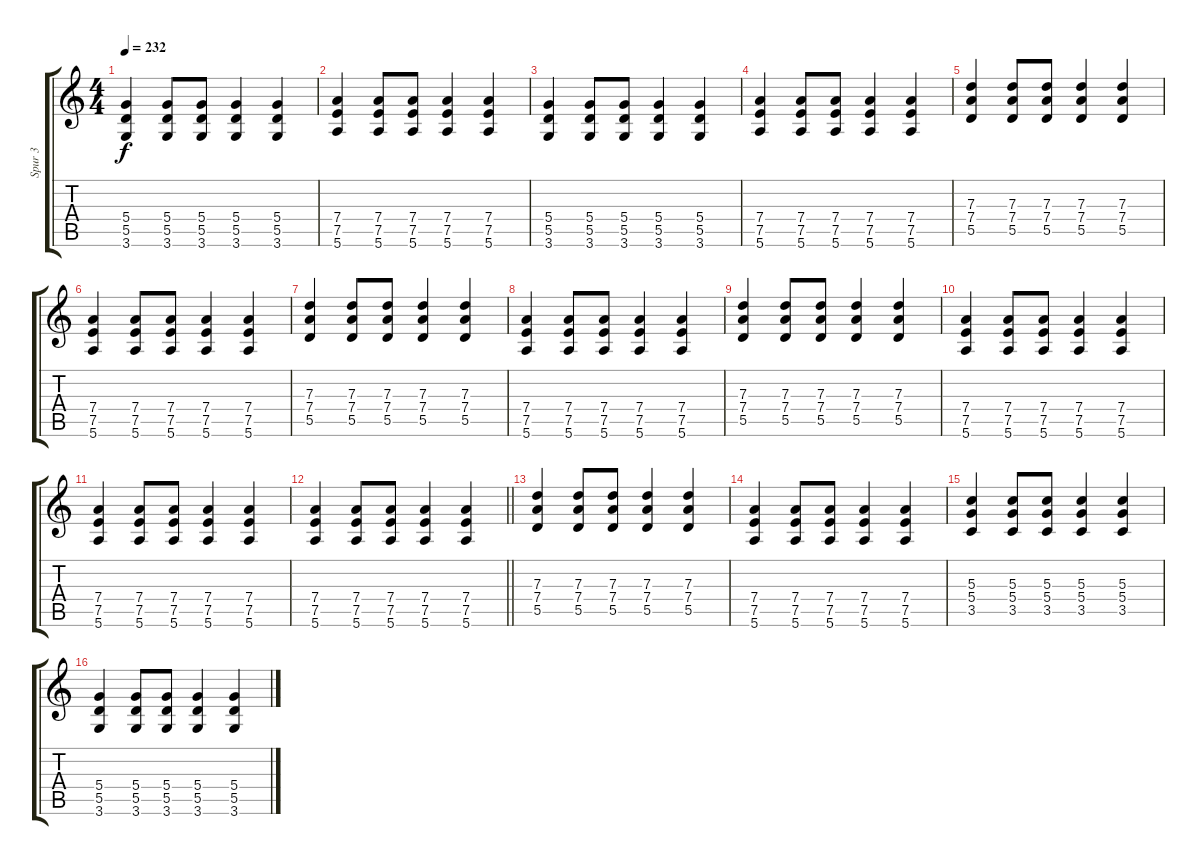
\track ("Spur 3" "Spur 3") {instrument overdrivenguitar}
\staff {score tabs}
\tuning (E4 B3 G3 D3 A2 E2) {hide}
\ts (4 4)
\tempo 232
\clef g2
\ks c
(5.4 5.5 3.6).4{dy f} (5.4 5.5 3.6).8 (5.4 5.5 3.6).8 (5.4 5.5 3.6).4 (5.4 5.5 3.6).4 |
(7.4 7.5 5.6).4 (7.4 7.5 5.6).8 (7.4 7.5 5.6).8 (7.4 7.5 5.6).4 (7.4 7.5 5.6).4 |
(5.4 5.5 3.6).4 (5.4 5.5 3.6).8 (5.4 5.5 3.6).8 (5.4 5.5 3.6).4 (5.4 5.5 3.6).4 |
(7.4 7.5 5.6).4 (7.4 7.5 5.6).8 (7.4 7.5 5.6).8 (7.4 7.5 5.6).4 (7.4 7.5 5.6).4 |
(7.3 7.4 5.5).4 (7.3 7.4 5.5).8 (7.3 7.4 5.5).8 (7.3 7.4 5.5).4 (7.3 7.4 5.5).4 |
(7.4 7.5 5.6).4 (7.4 7.5 5.6).8 (7.4 7.5 5.6).8 (7.4 7.5 5.6).4 (7.4 7.5 5.6).4 |
(7.3 7.4 5.5).4 (7.3 7.4 5.5).8 (7.3 7.4 5.5).8 (7.3 7.4 5.5).4 (7.3 7.4 5.5).4 |
(7.4 7.5 5.6).4 (7.4 7.5 5.6).8 (7.4 7.5 5.6).8 (7.4 7.5 5.6).4 (7.4 7.5 5.6).4 |
(7.3 7.4 5.5).4 (7.3 7.4 5.5).8 (7.3 7.4 5.5).8 (7.3 7.4 5.5).4 (7.3 7.4 5.5).4 |
(7.4 7.5 5.6).4 (7.4 7.5 5.6).8 (7.4 7.5 5.6).8 (7.4 7.5 5.6).4 (7.4 7.5 5.6).4 |
(7.4 7.5 5.6).4 (7.4 7.5 5.6).8 (7.4 7.5 5.6).8 (7.4 7.5 5.6).4 (7.4 7.5 5.6).4 |
\barLineRight lightlight
(7.4 7.5 5.6).4 (7.4 7.5 5.6).8 (7.4 7.5 5.6).8 (7.4 7.5 5.6).4 (7.4 7.5 5.6).4 |
(7.3 7.4 5.5).4 (7.3 7.4 5.5).8 (7.3 7.4 5.5).8 (7.3 7.4 5.5).4 (7.3 7.4 5.5).4 |
(7.4 7.5 5.6).4 (7.4 7.5 5.6).8 (7.4 7.5 5.6).8 (7.4 7.5 5.6).4 (7.4 7.5 5.6).4 |
(5.3 5.4 3.5).4 (5.3 5.4 3.5).8 (5.3 5.4 3.5).8 (5.3 5.4 3.5).4 (5.3 5.4 3.5).4 |
(5.4 5.5 3.6).4 (5.4 5.5 3.6).8 (5.4 5.5 3.6).8 (5.4 5.5 3.6).4 (5.4 5.5 3.6).4
